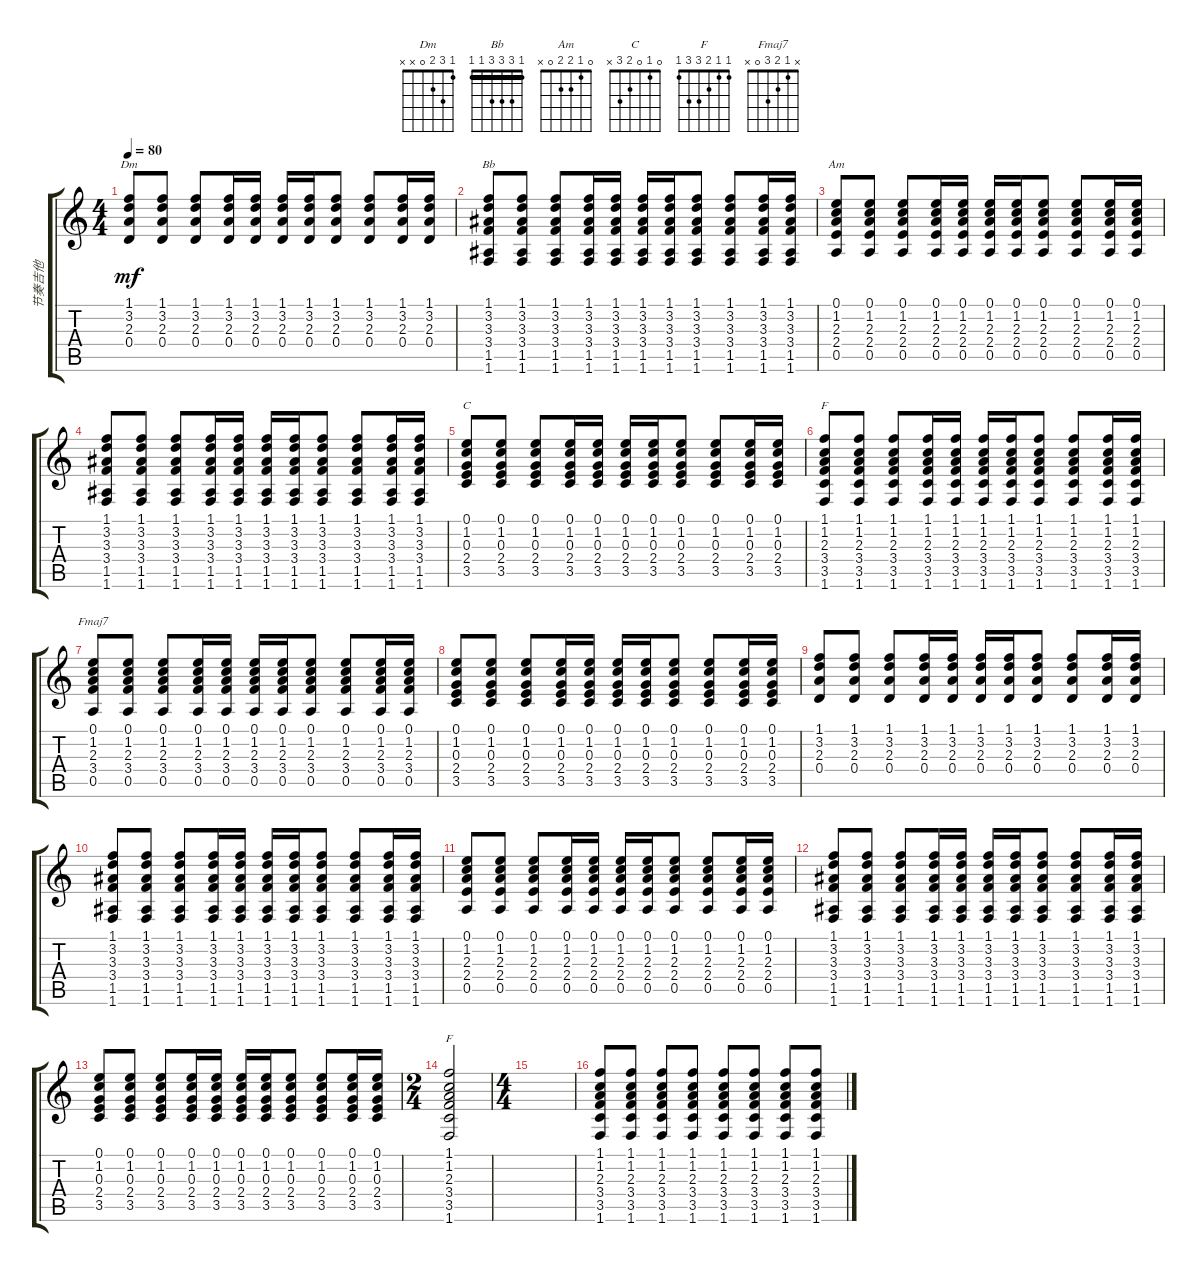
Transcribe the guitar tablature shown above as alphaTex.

\track ("节奏吉他" "节奏吉他") {instrument acousticguitarsteel}
\staff {score tabs}
\tuning (E4 B3 G3 D3 A2 E2) {hide}
\chord ("Dm" 1 3 2 0 x x)
\chord ("Bb" 1 3 3 3 1 1) {barre 1}
\chord ("Am" 0 1 2 2 0 x)
\chord ("C" 0 1 0 2 3 x)
\chord ("F" 1 1 2 3 3 1) {barre 1}
\chord ("Fmaj7" x 1 2 3 0 x)
\chord ("F" 1 1 2 3 3 1) {barre 0}
\ts (4 4)
\tempo 80
\clef g2
\ks c
(1.1 3.2 2.3 0.4).8{ch "Dm" dy mf} (1.1 3.2 2.3 0.4).8 (1.1 3.2 2.3 0.4).8 (1.1 3.2 2.3 0.4).16 (1.1 3.2 2.3 0.4).16 (1.1 3.2 2.3 0.4).16 (1.1 3.2 2.3 0.4).16 (1.1 3.2 2.3 0.4).8 (1.1 3.2 2.3 0.4).8 (1.1 3.2 2.3 0.4).16 (1.1 3.2 2.3 0.4).16 |
(1.1 3.2 3.3 3.4 1.5 1.6).8{ch "Bb"} (1.1 3.2 3.3 3.4 1.5 1.6).8 (1.1 3.2 3.3 3.4 1.5 1.6).8 (1.1 3.2 3.3 3.4 1.5 1.6).16 (1.1 3.2 3.3 3.4 1.5 1.6).16 (1.1 3.2 3.3 3.4 1.5 1.6).16 (1.1 3.2 3.3 3.4 1.5 1.6).16 (1.1 3.2 3.3 3.4 1.5 1.6).8 (1.1 3.2 3.3 3.4 1.5 1.6).8 (1.1 3.2 3.3 3.4 1.5 1.6).16 (1.1 3.2 3.3 3.4 1.5 1.6).16 |
(0.1 1.2 2.3 2.4 0.5).8{ch "Am"} (0.1 1.2 2.3 2.4 0.5).8 (0.1 1.2 2.3 2.4 0.5).8 (0.1 1.2 2.3 2.4 0.5).16 (0.1 1.2 2.3 2.4 0.5).16 (0.1 1.2 2.3 2.4 0.5).16 (0.1 1.2 2.3 2.4 0.5).16 (0.1 1.2 2.3 2.4 0.5).8 (0.1 1.2 2.3 2.4 0.5).8 (0.1 1.2 2.3 2.4 0.5).16 (0.1 1.2 2.3 2.4 0.5).16 |
(1.1 3.2 3.3 3.4 1.5 1.6).8 (1.1 3.2 3.3 3.4 1.5 1.6).8 (1.1 3.2 3.3 3.4 1.5 1.6).8 (1.1 3.2 3.3 3.4 1.5 1.6).16 (1.1 3.2 3.3 3.4 1.5 1.6).16 (1.1 3.2 3.3 3.4 1.5 1.6).16 (1.1 3.2 3.3 3.4 1.5 1.6).16 (1.1 3.2 3.3 3.4 1.5 1.6).8 (1.1 3.2 3.3 3.4 1.5 1.6).8 (1.1 3.2 3.3 3.4 1.5 1.6).16 (1.1 3.2 3.3 3.4 1.5 1.6).16 |
(0.1 1.2 0.3 2.4 3.5).8{ch "C"} (0.1 1.2 0.3 2.4 3.5).8 (0.1 1.2 0.3 2.4 3.5).8 (0.1 1.2 0.3 2.4 3.5).16 (0.1 1.2 0.3 2.4 3.5).16 (0.1 1.2 0.3 2.4 3.5).16 (0.1 1.2 0.3 2.4 3.5).16 (0.1 1.2 0.3 2.4 3.5).8 (0.1 1.2 0.3 2.4 3.5).8 (0.1 1.2 0.3 2.4 3.5).16 (0.1 1.2 0.3 2.4 3.5).16 |
(1.1 1.2 2.3 3.4 3.5 1.6).8{ch "F"} (1.1 1.2 2.3 3.4 3.5 1.6).8 (1.1 1.2 2.3 3.4 3.5 1.6).8 (1.1 1.2 2.3 3.4 3.5 1.6).16 (1.1 1.2 2.3 3.4 3.5 1.6).16 (1.1 1.2 2.3 3.4 3.5 1.6).16 (1.1 1.2 2.3 3.4 3.5 1.6).16 (1.1 1.2 2.3 3.4 3.5 1.6).8 (1.1 1.2 2.3 3.4 3.5 1.6).8 (1.1 1.2 2.3 3.4 3.5 1.6).16 (1.1 1.2 2.3 3.4 3.5 1.6).16 |
(0.1 1.2 2.3 3.4 0.5).8{ch "Fmaj7"} (0.1 1.2 2.3 3.4 0.5).8 (0.1 1.2 2.3 3.4 0.5).8 (0.1 1.2 2.3 3.4 0.5).16 (0.1 1.2 2.3 3.4 0.5).16 (0.1 1.2 2.3 3.4 0.5).16 (0.1 1.2 2.3 3.4 0.5).16 (0.1 1.2 2.3 3.4 0.5).8 (0.1 1.2 2.3 3.4 0.5).8 (0.1 1.2 2.3 3.4 0.5).16 (0.1 1.2 2.3 3.4 0.5).16 |
(0.1 1.2 0.3 2.4 3.5).8 (0.1 1.2 0.3 2.4 3.5).8 (0.1 1.2 0.3 2.4 3.5).8 (0.1 1.2 0.3 2.4 3.5).16 (0.1 1.2 0.3 2.4 3.5).16 (0.1 1.2 0.3 2.4 3.5).16 (0.1 1.2 0.3 2.4 3.5).16 (0.1 1.2 0.3 2.4 3.5).8 (0.1 1.2 0.3 2.4 3.5).8 (0.1 1.2 0.3 2.4 3.5).16 (0.1 1.2 0.3 2.4 3.5).16 |
(1.1 3.2 2.3 0.4).8 (1.1 3.2 2.3 0.4).8 (1.1 3.2 2.3 0.4).8 (1.1 3.2 2.3 0.4).16 (1.1 3.2 2.3 0.4).16 (1.1 3.2 2.3 0.4).16 (1.1 3.2 2.3 0.4).16 (1.1 3.2 2.3 0.4).8 (1.1 3.2 2.3 0.4).8 (1.1 3.2 2.3 0.4).16 (1.1 3.2 2.3 0.4).16 |
(1.1 3.2 3.3 3.4 1.5 1.6).8 (1.1 3.2 3.3 3.4 1.5 1.6).8 (1.1 3.2 3.3 3.4 1.5 1.6).8 (1.1 3.2 3.3 3.4 1.5 1.6).16 (1.1 3.2 3.3 3.4 1.5 1.6).16 (1.1 3.2 3.3 3.4 1.5 1.6).16 (1.1 3.2 3.3 3.4 1.5 1.6).16 (1.1 3.2 3.3 3.4 1.5 1.6).8 (1.1 3.2 3.3 3.4 1.5 1.6).8 (1.1 3.2 3.3 3.4 1.5 1.6).16 (1.1 3.2 3.3 3.4 1.5 1.6).16 |
(0.1 1.2 2.3 2.4 0.5).8 (0.1 1.2 2.3 2.4 0.5).8 (0.1 1.2 2.3 2.4 0.5).8 (0.1 1.2 2.3 2.4 0.5).16 (0.1 1.2 2.3 2.4 0.5).16 (0.1 1.2 2.3 2.4 0.5).16 (0.1 1.2 2.3 2.4 0.5).16 (0.1 1.2 2.3 2.4 0.5).8 (0.1 1.2 2.3 2.4 0.5).8 (0.1 1.2 2.3 2.4 0.5).16 (0.1 1.2 2.3 2.4 0.5).16 |
(1.1 3.2 3.3 3.4 1.5 1.6).8 (1.1 3.2 3.3 3.4 1.5 1.6).8 (1.1 3.2 3.3 3.4 1.5 1.6).8 (1.1 3.2 3.3 3.4 1.5 1.6).16 (1.1 3.2 3.3 3.4 1.5 1.6).16 (1.1 3.2 3.3 3.4 1.5 1.6).16 (1.1 3.2 3.3 3.4 1.5 1.6).16 (1.1 3.2 3.3 3.4 1.5 1.6).8 (1.1 3.2 3.3 3.4 1.5 1.6).8 (1.1 3.2 3.3 3.4 1.5 1.6).16 (1.1 3.2 3.3 3.4 1.5 1.6).16 |
(0.1 1.2 0.3 2.4 3.5).8 (0.1 1.2 0.3 2.4 3.5).8 (0.1 1.2 0.3 2.4 3.5).8 (0.1 1.2 0.3 2.4 3.5).16 (0.1 1.2 0.3 2.4 3.5).16 (0.1 1.2 0.3 2.4 3.5).16 (0.1 1.2 0.3 2.4 3.5).16 (0.1 1.2 0.3 2.4 3.5).8 (0.1 1.2 0.3 2.4 3.5).8 (0.1 1.2 0.3 2.4 3.5).16 (0.1 1.2 0.3 2.4 3.5).16 |
\ts (2 4)
(1.1 1.2 2.3 3.4 3.5 1.6).2{ch "F"} |
\ts (4 4)
|
(1.1 1.2 2.3 3.4 3.5 1.6).8 (1.1 1.2 2.3 3.4 3.5 1.6).8 (1.1 1.2 2.3 3.4 3.5 1.6).8 (1.1 1.2 2.3 3.4 3.5 1.6).8 (1.1 1.2 2.3 3.4 3.5 1.6).8 (1.1 1.2 2.3 3.4 3.5 1.6).8 (1.1 1.2 2.3 3.4 3.5 1.6).8 (1.1 1.2 2.3 3.4 3.5 1.6).8
